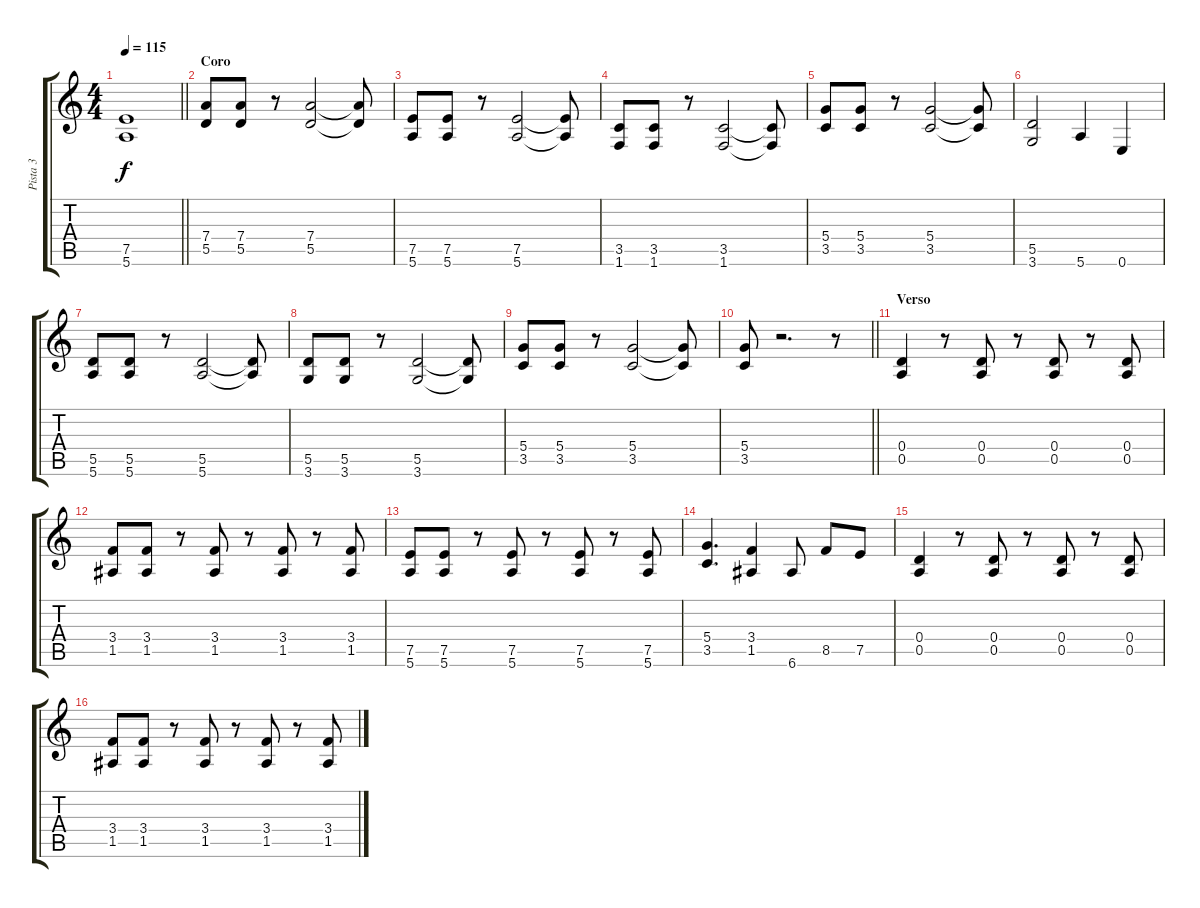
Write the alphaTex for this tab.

\track ("Pista 3" "Pista 3") {instrument distortionguitar}
\staff {score tabs}
\tuning (E4 B3 G3 D3 A2 E2) {hide}
\ts (4 4)
\tempo 115
\clef g2
\barLineRight lightlight
\ks c
(7.5 5.6).1{dy f} |
\section ("" "Coro")
(7.4 5.5).8 (7.4 5.5).8 r.8 (7.4 5.5).2 (7.4{t} 5.5{t}).8 |
(7.5 5.6).8 (7.5 5.6).8 r.8 (7.5 5.6).2 (7.5{t} 5.6{t}).8 |
(3.5 1.6).8 (3.5 1.6).8 r.8 (3.5 1.6).2 (3.5{t} 1.6{t}).8 |
(5.4 3.5).8 (5.4 3.5).8 r.8 (5.4 3.5).2 (5.4{t} 3.5{t}).8 |
(5.5 3.6).2 5.6.4 0.6.4 |
(5.5 5.6).8 (5.5 5.6).8 r.8 (5.5 5.6).2 (5.5{t} 5.6{t}).8 |
(5.5 3.6).8 (5.5 3.6).8 r.8 (5.5 3.6).2 (5.5{t} 3.6{t}).8 |
(5.4 3.5).8 (5.4 3.5).8 r.8 (5.4 3.5).2 (5.4{t} 3.5{t}).8 |
\barLineRight lightlight
(5.4 3.5).8 r.2{d} r.8 |
\section ("" "Verso")
(0.4 0.5).4 r.8 (0.4 0.5).8 r.8 (0.4 0.5).8 r.8 (0.4 0.5).8 |
(3.4 1.5).8 (3.4 1.5).8 r.8 (3.4 1.5).8 r.8 (3.4 1.5).8 r.8 (3.4 1.5).8 |
(7.5 5.6).8 (7.5 5.6).8 r.8 (7.5 5.6).8 r.8 (7.5 5.6).8 r.8 (7.5 5.6).8 |
(5.4 3.5).4{d} (3.4 1.5).4 6.6.8 8.5.8 7.5.8 |
(0.4 0.5).4 r.8 (0.4 0.5).8 r.8 (0.4 0.5).8 r.8 (0.4 0.5).8 |
(3.4 1.5).8 (3.4 1.5).8 r.8 (3.4 1.5).8 r.8 (3.4 1.5).8 r.8 (3.4 1.5).8
